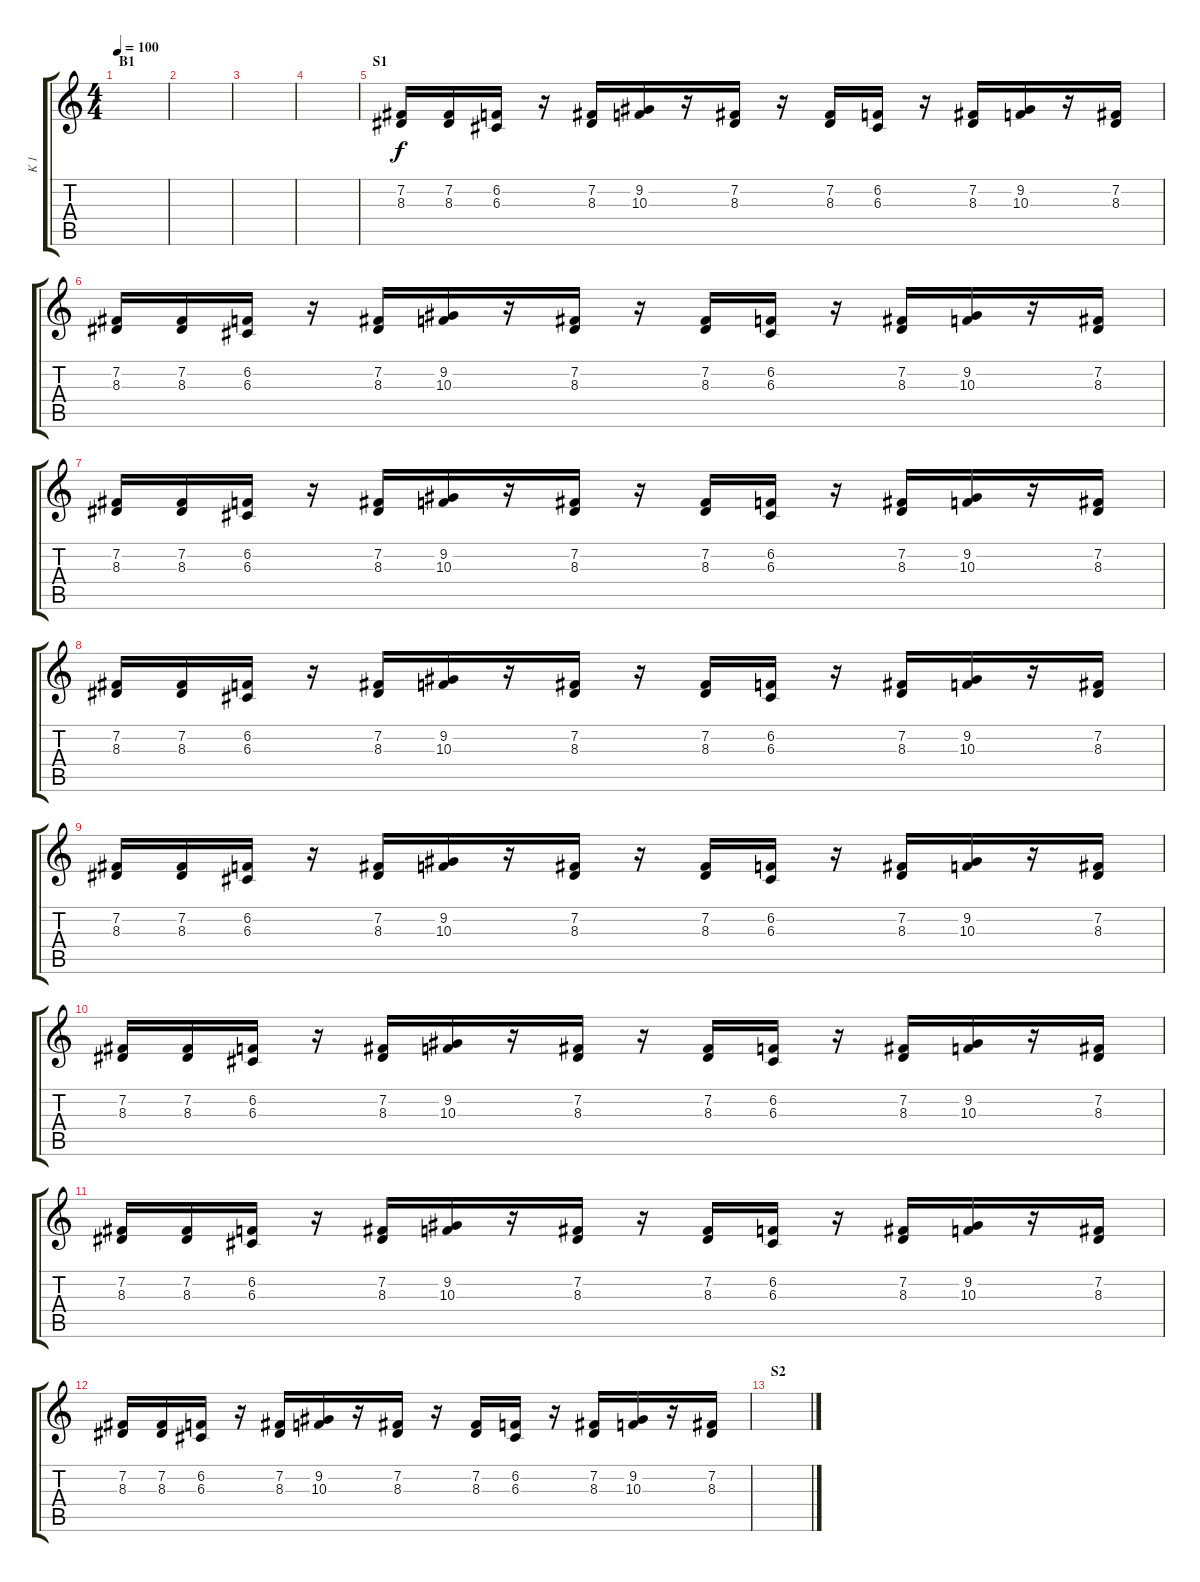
\track ("K 1" "K 1") {instrument harpsichord}
\staff {score tabs}
\tuning (E4 B3 G3 D3 A2 E2) {hide}
\ts (4 4)
\section ("" "B1")
\tempo 100
\clef g2
\ks c
|
|
|
|
\section ("" "S1")
(7.2 8.3).16{dy f} (7.2 8.3).16 (6.2 6.3).16 r.16 (7.2 8.3).16 (9.2 10.3).16 r.16 (7.2 8.3).16 r.16 (7.2 8.3).16 (6.2 6.3).16 r.16 (7.2 8.3).16 (9.2 10.3).16 r.16 (7.2 8.3).16 |
(7.2 8.3).16 (7.2 8.3).16 (6.2 6.3).16 r.16 (7.2 8.3).16 (9.2 10.3).16 r.16 (7.2 8.3).16 r.16 (7.2 8.3).16 (6.2 6.3).16 r.16 (7.2 8.3).16 (9.2 10.3).16 r.16 (7.2 8.3).16 |
(7.2 8.3).16 (7.2 8.3).16 (6.2 6.3).16 r.16 (7.2 8.3).16 (9.2 10.3).16 r.16 (7.2 8.3).16 r.16 (7.2 8.3).16 (6.2 6.3).16 r.16 (7.2 8.3).16 (9.2 10.3).16 r.16 (7.2 8.3).16 |
(7.2 8.3).16 (7.2 8.3).16 (6.2 6.3).16 r.16 (7.2 8.3).16 (9.2 10.3).16 r.16 (7.2 8.3).16 r.16 (7.2 8.3).16 (6.2 6.3).16 r.16 (7.2 8.3).16 (9.2 10.3).16 r.16 (7.2 8.3).16 |
(7.2 8.3).16 (7.2 8.3).16 (6.2 6.3).16 r.16 (7.2 8.3).16 (9.2 10.3).16 r.16 (7.2 8.3).16 r.16 (7.2 8.3).16 (6.2 6.3).16 r.16 (7.2 8.3).16 (9.2 10.3).16 r.16 (7.2 8.3).16 |
(7.2 8.3).16 (7.2 8.3).16 (6.2 6.3).16 r.16 (7.2 8.3).16 (9.2 10.3).16 r.16 (7.2 8.3).16 r.16 (7.2 8.3).16 (6.2 6.3).16 r.16 (7.2 8.3).16 (9.2 10.3).16 r.16 (7.2 8.3).16 |
(7.2 8.3).16 (7.2 8.3).16 (6.2 6.3).16 r.16 (7.2 8.3).16 (9.2 10.3).16 r.16 (7.2 8.3).16 r.16 (7.2 8.3).16 (6.2 6.3).16 r.16 (7.2 8.3).16 (9.2 10.3).16 r.16 (7.2 8.3).16 |
(7.2 8.3).16 (7.2 8.3).16 (6.2 6.3).16 r.16 (7.2 8.3).16 (9.2 10.3).16 r.16 (7.2 8.3).16 r.16 (7.2 8.3).16 (6.2 6.3).16 r.16 (7.2 8.3).16 (9.2 10.3).16 r.16 (7.2 8.3).16 |
\section ("" "S2")
